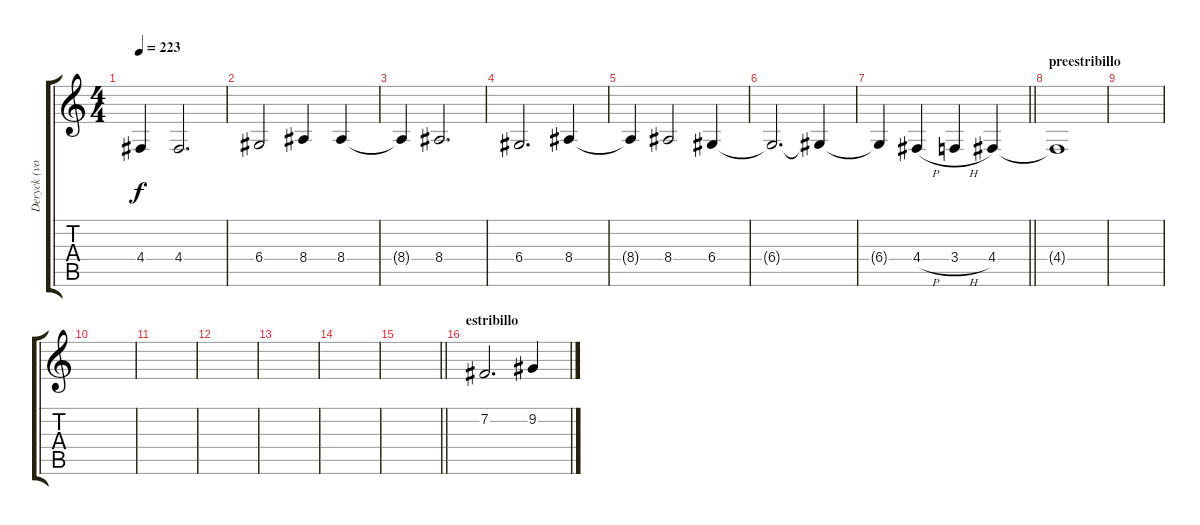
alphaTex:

\track ("Deryck (voz)" "Deryck (vo") {instrument lead2sawtooth}
\staff {score tabs}
\tuning (E4 B3 G3 D3 A2 E2) {hide}
\ts (4 4)
\tempo 223
\clef g2
\ks c
4.4{t}.4{dy f} 4.4.2{d} |
6.4.2 8.4.4 8.4.4 |
8.4{t}.4 8.4.2{d} |
6.4.2{d} 8.4.4 |
8.4{t}.4 8.4.2 6.4.4 |
6.4{t}.2{d} 6.4{t}.4 |
\barLineRight lightlight
6.4{t}.4 4.4{h}.4 3.4{h}.4 4.4.4 |
\section ("" "preestribillo")
4.4{t}.1 |
|
|
|
|
|
|
\barLineRight lightlight
|
\section ("" "estribillo")
7.2.2{d} 9.2.4
